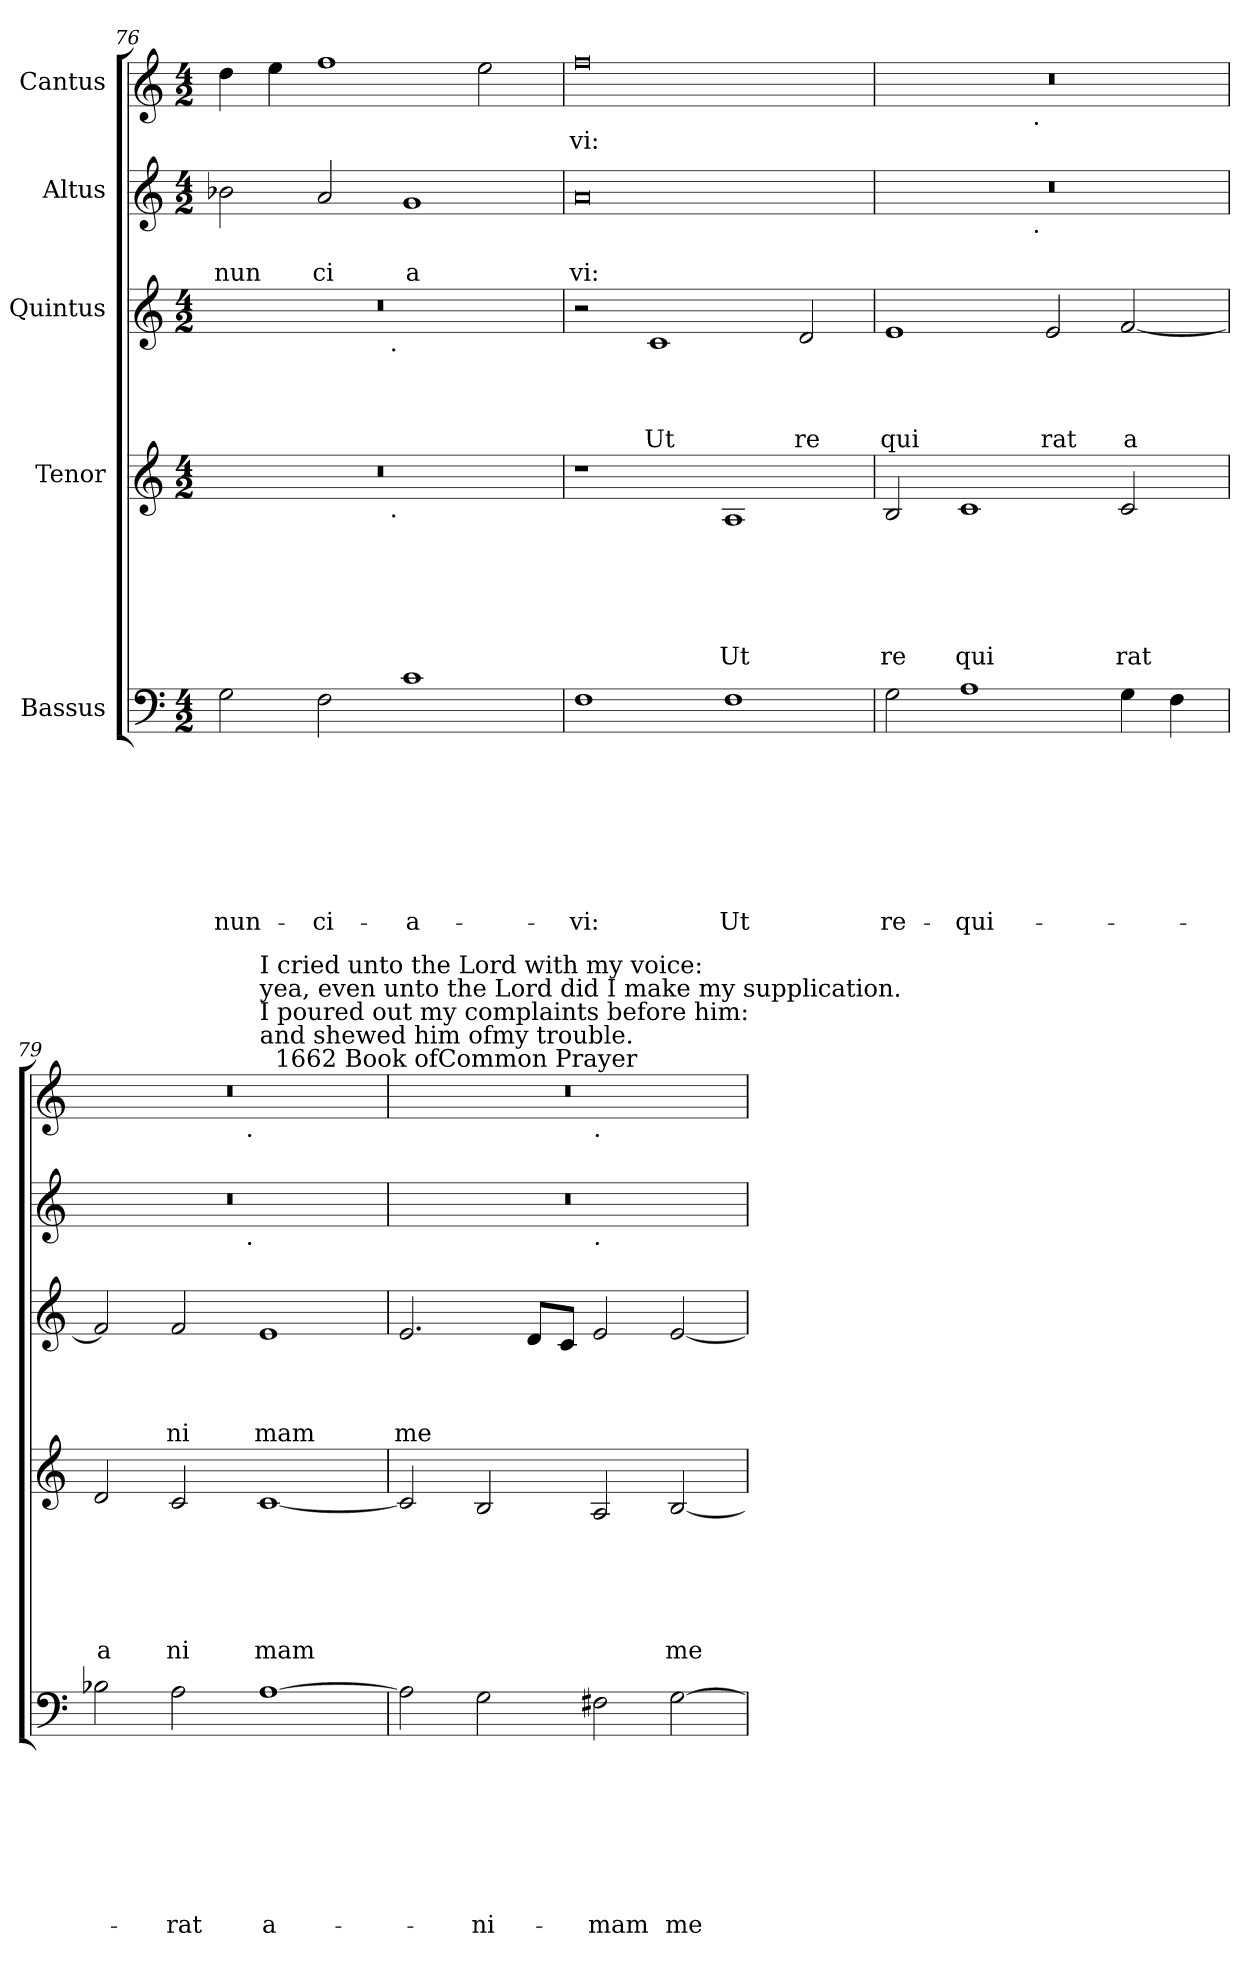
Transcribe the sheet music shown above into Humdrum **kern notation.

**kern	**text	**text	**text	**text	**text	**text	**text	**text	**kern	**text	**text	**text	**text	**text	**text	**kern	**text	**text	**text	**text	**kern	**text	**text	**kern	**text
*part5	*part5	*part5	*part5	*part5	*part5	*part5	*part5	*part5	*part4	*part4	*part4	*part4	*part4	*part4	*part4	*part3	*part3	*part3	*part3	*part3	*part2	*part2	*part2	*part1	*part1
*staff5	*staff5	*staff5	*staff5	*staff5	*staff5	*staff5	*staff5	*staff5	*staff4	*staff4	*staff4	*staff4	*staff4	*staff4	*staff4	*staff3	*staff3	*staff3	*staff3	*staff3	*staff2	*staff2	*staff2	*staff1	*staff1
*I"Bassus	*	*	*	*	*	*	*	*	*I"Tenor	*	*	*	*	*	*	*I"Quintus	*	*	*	*	*I"Altus	*	*	*I"Cantus	*
*clefF4	*	*	*	*	*	*	*	*	*clefG2	*	*	*	*	*	*	*clefG2	*	*	*	*	*clefG2	*	*	*clefG2	*
*k[]	*	*	*	*	*	*	*	*	*k[]	*	*	*	*	*	*	*k[]	*	*	*	*	*k[]	*	*	*k[]	*
*C:	*	*	*	*	*	*	*	*	*C:	*	*	*	*	*	*	*C:	*	*	*	*	*C:	*	*	*C:	*
*M4/2	*	*	*	*	*	*	*	*	*M4/2	*	*	*	*	*	*	*M4/2	*	*	*	*	*M4/2	*	*	*M4/2	*
=76	=76	=76	=76	=76	=76	=76	=76	=76	=76	=76	=76	=76	=76	=76	=76	=76	=76	=76	=76	=76	=76	=76	=76	=76	=76
!	!	!	!	!	!	!	!	!LO:LY:b	!	!	!	!	!	!	!	!	!	!	!	!	!	!	!LO:LY:b	!	!
*	*	*	*	*	*	*	*	*	*^	*	*	*	*	*	*	*^	*	*	*	*	*	*	*	*	*
2G\	.	.	.	.	.	.	.	-nun-	0r	2ryy	.	.	.	.	.	.	0r	2ryy	.	.	.	.	2b-X\	.	nun	4dd\	.
.	.	.	.	.	.	.	.	.	.	.	.	.	.	.	.	.	.	.	.	.	.	.	.	.	.	4ee\	.
!	!	!	!	!	!	!	!	!LO:LY:b	!	!	!	!	!	!	!	!	!	!	!	!	!	!	!	!	!LO:LY:b	!	!
2F\	.	.	.	.	.	.	.	-ci-	.	4...ryy	.	.	.	.	.	.	.	4...ryy	.	.	.	.	2a/	.	ci	1ff	.
!	!	!	!	!	!	!	!	!	!	!	!	!	!	!	!	!	!	!LO:TX:b:t=.	!	!	!	!	!	!	!	!	!
!	!	!	!	!	!	!	!	!	!	!LO:TX:b:t=.	!	!	!	!	!	!	!	!	!	!	!	!	!	!	!	!	!
.	.	.	.	.	.	.	.	.	.	1ryy	.	.	.	.	.	.	.	1ryy	.	.	.	.	.	.	.	.	.
!	!	!	!	!	!	!	!	!LO:LY:b	!	!	!	!	!	!	!	!	!	!	!	!	!	!	!	!	!LO:LY:b	!	!
1c	.	.	.	.	.	.	.	-a-	.	.	.	.	.	.	.	.	.	.	.	.	.	.	1g	.	a	.	.
.	.	.	.	.	.	.	.	.	.	.	.	.	.	.	.	.	.	.	.	.	.	.	.	.	.	2ee\	.
.	.	.	.	.	.	.	.	.	.	32ryy	.	.	.	.	.	.	.	32ryy	.	.	.	.	.	.	.	.	.
=77	=77	=77	=77	=77	=77	=77	=77	=77	=77	=77	=77	=77	=77	=77	=77	=77	=77	=77	=77	=77	=77	=77	=77	=77	=77	=77	=77
!	!	!	!	!	!	!	!	!LO:LY:b	!	!	!	!	!	!	!	!	!	!	!	!	!	!	!	!	!LO:LY:b	!	!LO:LY:b
*	*	*	*	*	*	*	*	*	*v	*v	*	*	*	*	*	*	*	*	*	*	*	*	*	*	*	*	*
*	*	*	*	*	*	*	*	*	*	*	*	*	*	*	*	*v	*v	*	*	*	*	*	*	*	*	*
1F	.	.	.	.	.	.	.	-vi:	1r	.	.	.	.	.	.	2r	.	.	.	.	0a	.	vi:	0ff	vi:
!	!	!	!	!	!	!	!	!	!	!	!	!	!	!	!	!	!	!	!	!LO:LY:b	!	!	!	!	!
.	.	.	.	.	.	.	.	.	.	.	.	.	.	.	.	1c	.	.	.	Ut	.	.	.	.	.
!	!	!	!	!	!	!	!	!LO:LY:b	!	!	!	!	!	!	!LO:LY:b	!	!	!	!	!	!	!	!	!	!
1F	.	.	.	.	.	.	.	Ut	1A	.	.	.	.	.	Ut	.	.	.	.	.	.	.	.	.	.
!	!	!	!	!	!	!	!	!	!	!	!	!	!	!	!	!	!	!	!	!LO:LY:b	!	!	!	!	!
.	.	.	.	.	.	.	.	.	.	.	.	.	.	.	.	2d/	.	.	.	re	.	.	.	.	.
=78	=78	=78	=78	=78	=78	=78	=78	=78	=78	=78	=78	=78	=78	=78	=78	=78	=78	=78	=78	=78	=78	=78	=78	=78	=78
!	!	!	!	!	!	!	!	!LO:LY:b	!	!	!	!	!	!	!LO:LY:b	!	!	!	!	!LO:LY:b	!	!	!	!	!
*	*	*	*	*	*	*	*	*	*	*	*	*	*	*	*	*	*	*	*	*	*^	*	*	*^	*
2G\	.	.	.	.	.	.	.	re-	2B/	.	.	.	.	.	re	1e	.	.	.	qui	0r	2ryy	.	.	0r	2ryy	.
!	!	!	!	!	!	!	!	!LO:LY:b	!	!	!	!	!	!	!LO:LY:b	!	!	!	!	!	!	!	!	!	!	!	!
1A	.	.	.	.	.	.	.	-qui-	1c	.	.	.	.	.	qui	.	.	.	.	.	.	4...ryy	.	.	.	4...ryy	.
!	!	!	!	!	!	!	!	!	!	!	!	!	!	!	!	!	!	!	!	!	!	!	!	!	!	!LO:TX:b:t=.	!
!	!	!	!	!	!	!	!	!	!	!	!	!	!	!	!	!	!	!	!	!	!	!LO:TX:b:t=.	!	!	!	!	!
.	.	.	.	.	.	.	.	.	.	.	.	.	.	.	.	.	.	.	.	.	.	1ryy	.	.	.	1ryy	.
!	!	!	!	!	!	!	!	!	!	!	!	!	!	!	!	!	!	!	!	!LO:LY:b	!	!	!	!	!	!	!
.	.	.	.	.	.	.	.	.	.	.	.	.	.	.	.	2e/	.	.	.	rat	.	.	.	.	.	.	.
!	!	!	!	!	!	!	!	!	!	!	!	!	!	!	!LO:LY:b	!	!	!	!	!LO:LY:b	!	!	!	!	!	!	!
4G\	.	.	.	.	.	.	.	.	2c/	.	.	.	.	.	rat	[<2f/	.	.	.	a	.	.	.	.	.	.	.
4F\	.	.	.	.	.	.	.	.	.	.	.	.	.	.	.	.	.	.	.	.	.	.	.	.	.	.	.
.	.	.	.	.	.	.	.	.	.	.	.	.	.	.	.	.	.	.	.	.	.	32ryy	.	.	.	32ryy	.
=79	=79	=79	=79	=79	=79	=79	=79	=79	=79	=79	=79	=79	=79	=79	=79	=79	=79	=79	=79	=79	=79	=79	=79	=79	=79	=79	=79
!	!	!	!	!	!	!	!	!	!	!	!	!	!	!	!LO:LY:b	!	!	!	!	!	!	!	!	!	!	!	!
*	*	*	*	*	*	*	*	*	*	*	*	*	*	*	*	*	*	*	*	*	*	*	*	*	*	*^	*
2B-X\	.	.	.	.	.	.	.	.	2d/	.	.	.	.	.	a	2f/]	.	.	.	.	0r	2ryy	.	.	0r	2ryy	1ryy	.
!	!	!	!	!	!	!	!	!LO:LY:b	!	!	!	!	!	!	!LO:LY:b	!	!	!	!	!LO:LY:b	!	!	!	!	!	!	!	!
2A\	.	.	.	.	.	.	.	-rat	2c/	.	.	.	.	.	ni	2f/	.	.	.	ni	.	4...ryy	.	.	.	4...ryy	.	.
!	!	!	!	!	!	!	!	!	!	!	!	!	!	!	!	!	!	!	!	!	!	!	!	!	!	!LO:TX:b:t=.	!	!
!	!	!	!	!	!	!	!	!	!	!	!	!	!	!	!	!	!	!	!	!	!	!LO:TX:b:t=.	!	!	!	!	!	!
.	.	.	.	.	.	.	.	.	.	.	.	.	.	.	.	.	.	.	.	.	.	1ryy	.	.	.	1ryy	.	.
!	!	!	!	!	!	!	!	!	!	!	!	!	!	!	!	!	!	!	!	!	!	!	!	!	!	!	!LO:TX:a:t=I cried unto the Lord with my voice&colon;\nyea, even unto the Lord did I make my supplication.\nI poured out my complaints before him&colon;\nand shewed him ofmy trouble.\n              1662 Book ofCommon Prayer	!
!	!	!	!	!	!	!	!	!LO:LY:b:rj	!	!	!	!	!	!	!LO:LY:b	!	!	!	!	!LO:LY:b	!	!	!	!	!	!	!	!
[>1A	.	.	.	.	.	.	.	a-	[<1c	.	.	.	.	.	mam	1e	.	.	.	mam	.	.	.	.	.	.	1ryy	.
.	.	.	.	.	.	.	.	.	.	.	.	.	.	.	.	.	.	.	.	.	.	32ryy	.	.	.	32ryy	.	.
=80	=80	=80	=80	=80	=80	=80	=80	=80	=80	=80	=80	=80	=80	=80	=80	=80	=80	=80	=80	=80	=80	=80	=80	=80	=80	=80	=80	=80
!	!	!	!	!	!	!	!	!	!	!	!	!	!	!	!	!	!	!	!	!LO:LY:b	!	!	!	!	!	!	!	!
*	*	*	*	*	*	*	*	*	*	*	*	*	*	*	*	*	*	*	*	*	*	*	*	*	*	*v	*v	*
2A\]	.	.	.	.	.	.	.	.	2c/]	.	.	.	.	.	.	2.e/	.	.	.	me	0r	1ryy	.	.	0r	1ryy	.
!	!	!	!	!	!	!	!	!LO:LY:b	!	!	!	!	!	!	!	!	!	!	!	!	!	!	!	!	!	!	!
2G\	.	.	.	.	.	.	.	-ni-	2B/	.	.	.	.	.	.	.	.	.	.	.	.	.	.	.	.	.	.
.	.	.	.	.	.	.	.	.	.	.	.	.	.	.	.	8d/L	.	.	.	.	.	.	.	.	.	.	.
.	.	.	.	.	.	.	.	.	.	.	.	.	.	.	.	8c/J	.	.	.	.	.	.	.	.	.	.	.
!	!	!	!	!	!	!	!	!	!	!	!	!	!	!	!	!	!	!	!	!	!	!	!	!	!	!LO:TX:b:t=.	!
!	!	!	!	!	!	!	!	!	!	!	!	!	!	!	!	!	!	!	!	!	!	!LO:TX:b:t=.	!	!	!	!	!
!	!	!	!	!	!	!	!	!LO:LY:b	!	!	!	!	!	!	!	!	!	!	!	!	!	!	!	!	!	!	!
2F#X\	.	.	.	.	.	.	.	-mam	2A/	.	.	.	.	.	.	2e/	.	.	.	.	.	1ryy	.	.	.	1ryy	.
!	!	!	!	!	!	!	!	!LO:LY:b	!	!	!	!	!	!	!LO:LY:b	!	!	!	!	!	!	!	!	!	!	!	!
[>2G\	.	.	.	.	.	.	.	me-	[<2B/	.	.	.	.	.	me	[<2e/	.	.	.	.	.	.	.	.	.	.	.
*	*	*	*	*	*	*	*	*	*	*	*	*	*	*	*	*	*	*	*	*	*v	*v	*	*	*	*	*
*	*	*	*	*	*	*	*	*	*	*	*	*	*	*	*	*	*	*	*	*	*	*	*	*v	*v	*
=	=	=	=	=	=	=	=	=	=	=	=	=	=	=	=	=	=	=	=	=	=	=	=	=	=
*-	*-	*-	*-	*-	*-	*-	*-	*-	*-	*-	*-	*-	*-	*-	*-	*-	*-	*-	*-	*-	*-	*-	*-	*-	*-
